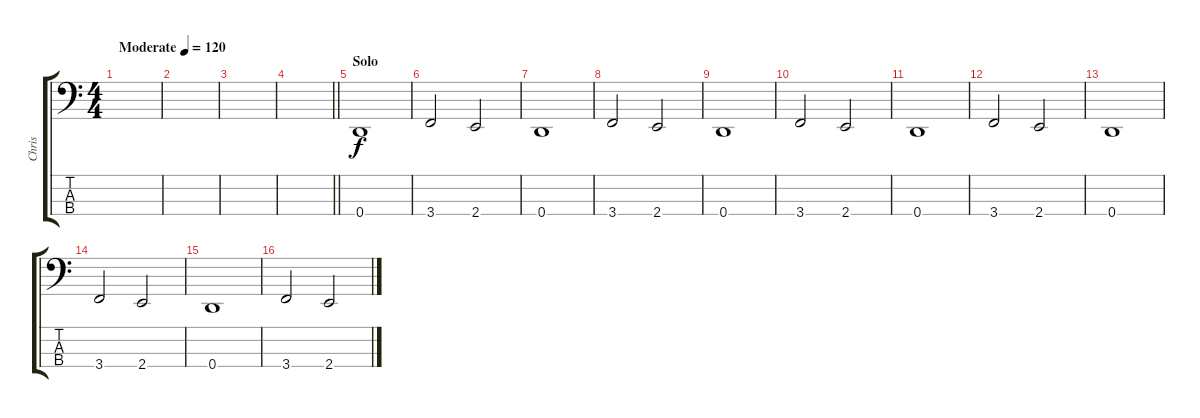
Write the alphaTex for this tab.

\track ("Chris" "Chris") {instrument electricbassfinger}
\staff {score tabs}
\tuning (F2 C2 G1 D1) {hide}
\ts (4 4)
\tempo (120 "Moderate")
\clef f4
\ks c
|
|
|
\barLineRight lightlight
|
\section ("" "Solo")
0.4.1 |
3.4.2 2.4.2 |
0.4.1 |
3.4.2 2.4.2 |
0.4.1 |
3.4.2 2.4.2 |
0.4.1 |
3.4.2 2.4.2 |
0.4.1 |
3.4.2 2.4.2 |
0.4.1 |
3.4.2 2.4.2
